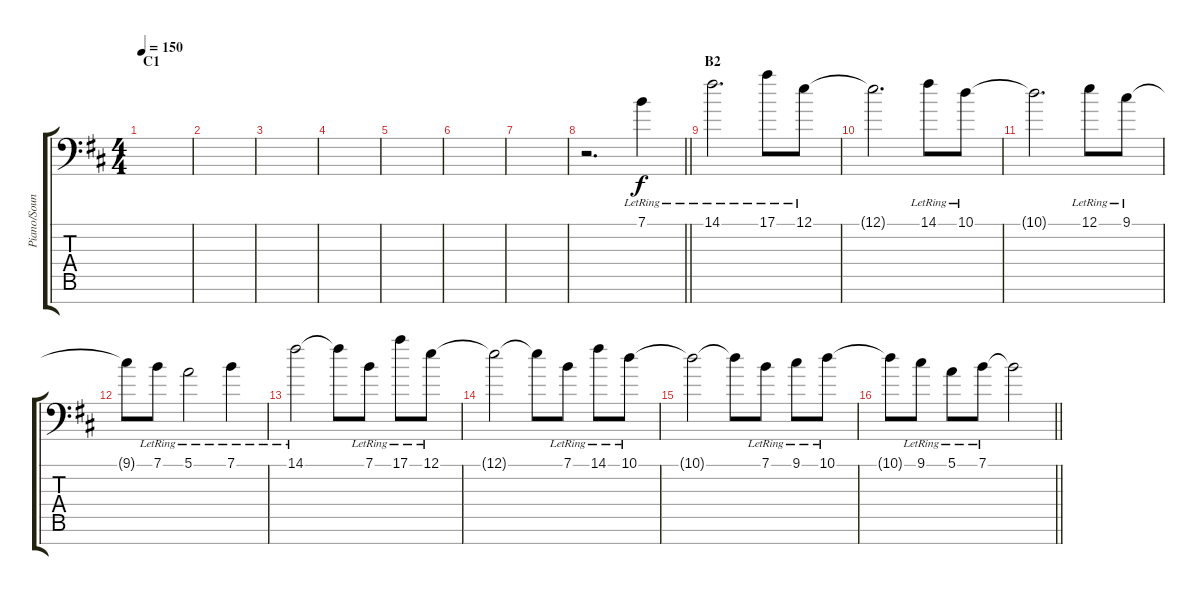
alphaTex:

\track ("Piano/Sound Effect" "Piano/Soun") {instrument acousticgrandpiano}
\staff {score tabs}
\tuning (E4 B3 G3 D3 A2 E2 C-1) {hide}
\ts (4 4)
\section ("" "C1")
\tempo 150
\clef f4
\ks d
|
|
|
|
|
|
|
\barLineRight lightlight
r.2{d instrument acousticgrandpiano} 7.1{lr}.4 |
\section ("" "B2")
14.1{lr}.2{d} 17.1{lr}.8 12.1{lr}.8 |
12.1{t}.2{d} 14.1{lr}.8 10.1{lr}.8 |
10.1{t}.2{d} 12.1{lr}.8 9.1{lr}.8 |
9.1{t}.8 7.1{lr}.8 5.1{lr}.2 7.1{lr}.4 |
14.1{lr}.2 14.1{t}.8 7.1{lr}.8 17.1{lr}.8 12.1{lr}.8 |
12.1{t}.2 12.1{t}.8 7.1{lr}.8 14.1{lr}.8 10.1{lr}.8 |
10.1{t}.2 10.1{t}.8 7.1{lr}.8 9.1{lr}.8 10.1{lr}.8 |
\barLineRight lightlight
10.1{t}.8 9.1{lr}.8 5.1{lr}.8 7.1{lr}.8 7.1{t}.2
